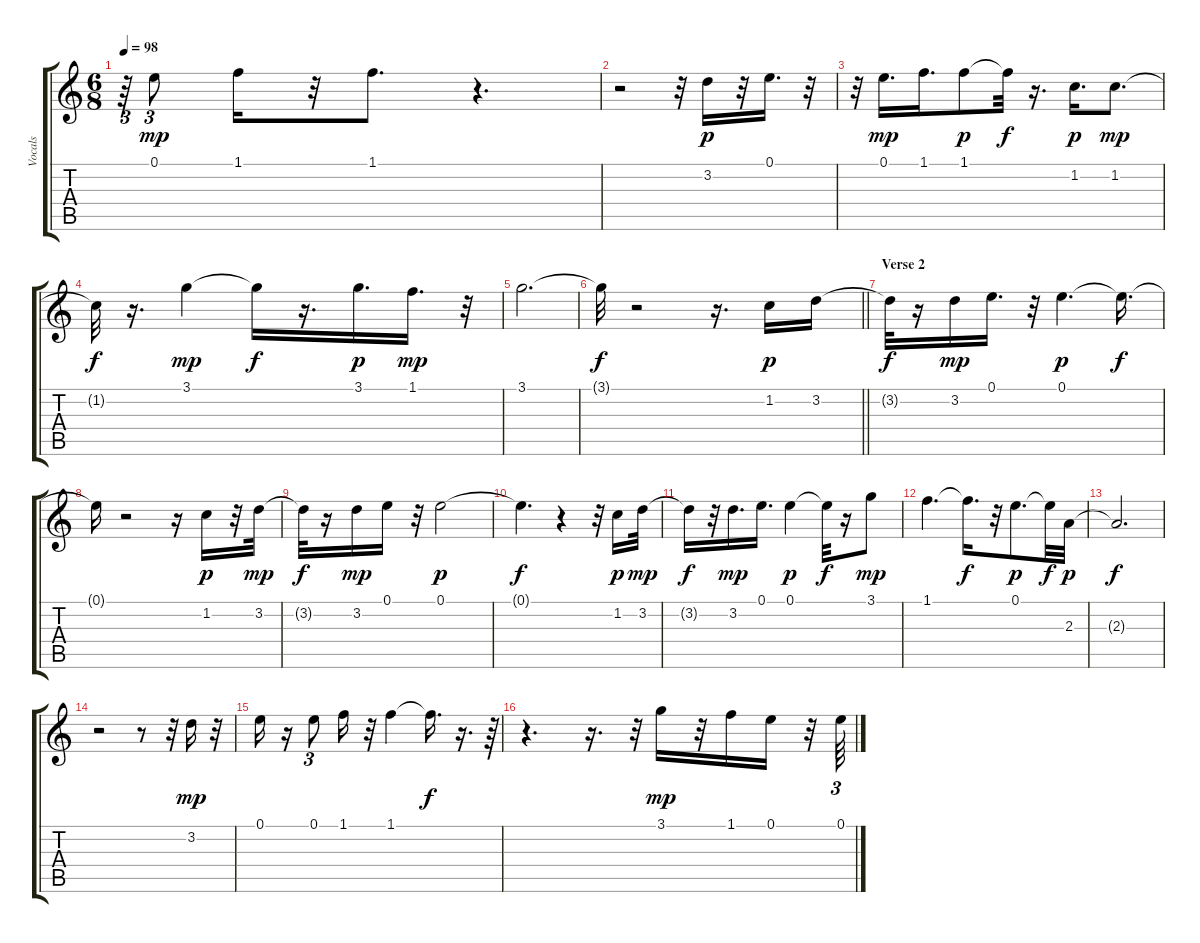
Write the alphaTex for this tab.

\track ("Vocals" "Vocals") {instrument electricguitarjazz}
\staff {score tabs}
\tuning (E4 B3 G3 D3 A2 E2) {hide}
\ts (6 8)
\tempo 98
\clef g2
\ks c
r.64{tu (3 2) dy mp} 0.1.8{tu (3 2)} 1.1.16 r.32 1.1.8{d} r.4{d} |
r.2 r.32 3.2.16{dy p} r.32 0.1.16{d} r.32 |
r.32 0.1.16{d dy mp} 1.1.16{d} 1.1.8{dy p} 1.1{t}.32{dy f} r.16{d} 1.2.16{d dy p} 1.2.8{d dy mp} |
1.2{t}.32{dy f} r.16{d} 3.1.4{dy mp} 3.1{t}.16{dy f} r.16{d} 3.1.16{d dy p} 1.1.16{d dy mp} r.32 |
3.1.2{d} |
\barLineRight lightlight
3.1{t}.32{dy f} r.2 r.16{d} 1.2.16{dy p} 3.2.16 |
\section ("" "Verse 2")
3.2{t}.32{dy f} r.16 3.2.16{dy mp} 0.1.16{d} r.32 0.1.4{d dy p} 0.1{t}.16{d dy f} |
0.1{t}.16 r.2 r.16 1.2.16{dy p} r.32 3.2.32{dy mp} |
3.2{t}.32{dy f} r.16 3.2.16{dy mp} 0.1.16 r.32 0.1.2{dy p} |
0.1{t}.4{d dy f} r.4 r.32 1.2.16{dy p} 3.2.32{dy mp} |
3.2{t}.16{dy f} r.32 3.2.16{d dy mp} 0.1.16{d} 0.1.4{dy p} 0.1{t}.32{dy f} r.16 3.1.8{dy mp} |
1.1.4{d} 1.1{t}.16{d dy f} r.32 0.1.8{d dy p} 0.1{t}.32{dy f} 2.3.32{dy p} |
2.3{t}.2{d dy f} |
r.2 r.8 r.32 3.2.16{dy mp} r.32 |
0.1.16 r.16 0.1.8{tu (3 2)} 1.1.16 r.32 1.1.4 1.1{t}.16{d dy f} r.16{d} r.64{tu (3 2)} |
r.4{d} r.16{d} r.32{tu (3 2)} 3.1.16{dy mp} r.32 1.1.16 0.1.16 r.32 0.1.64{tu (3 2)}
